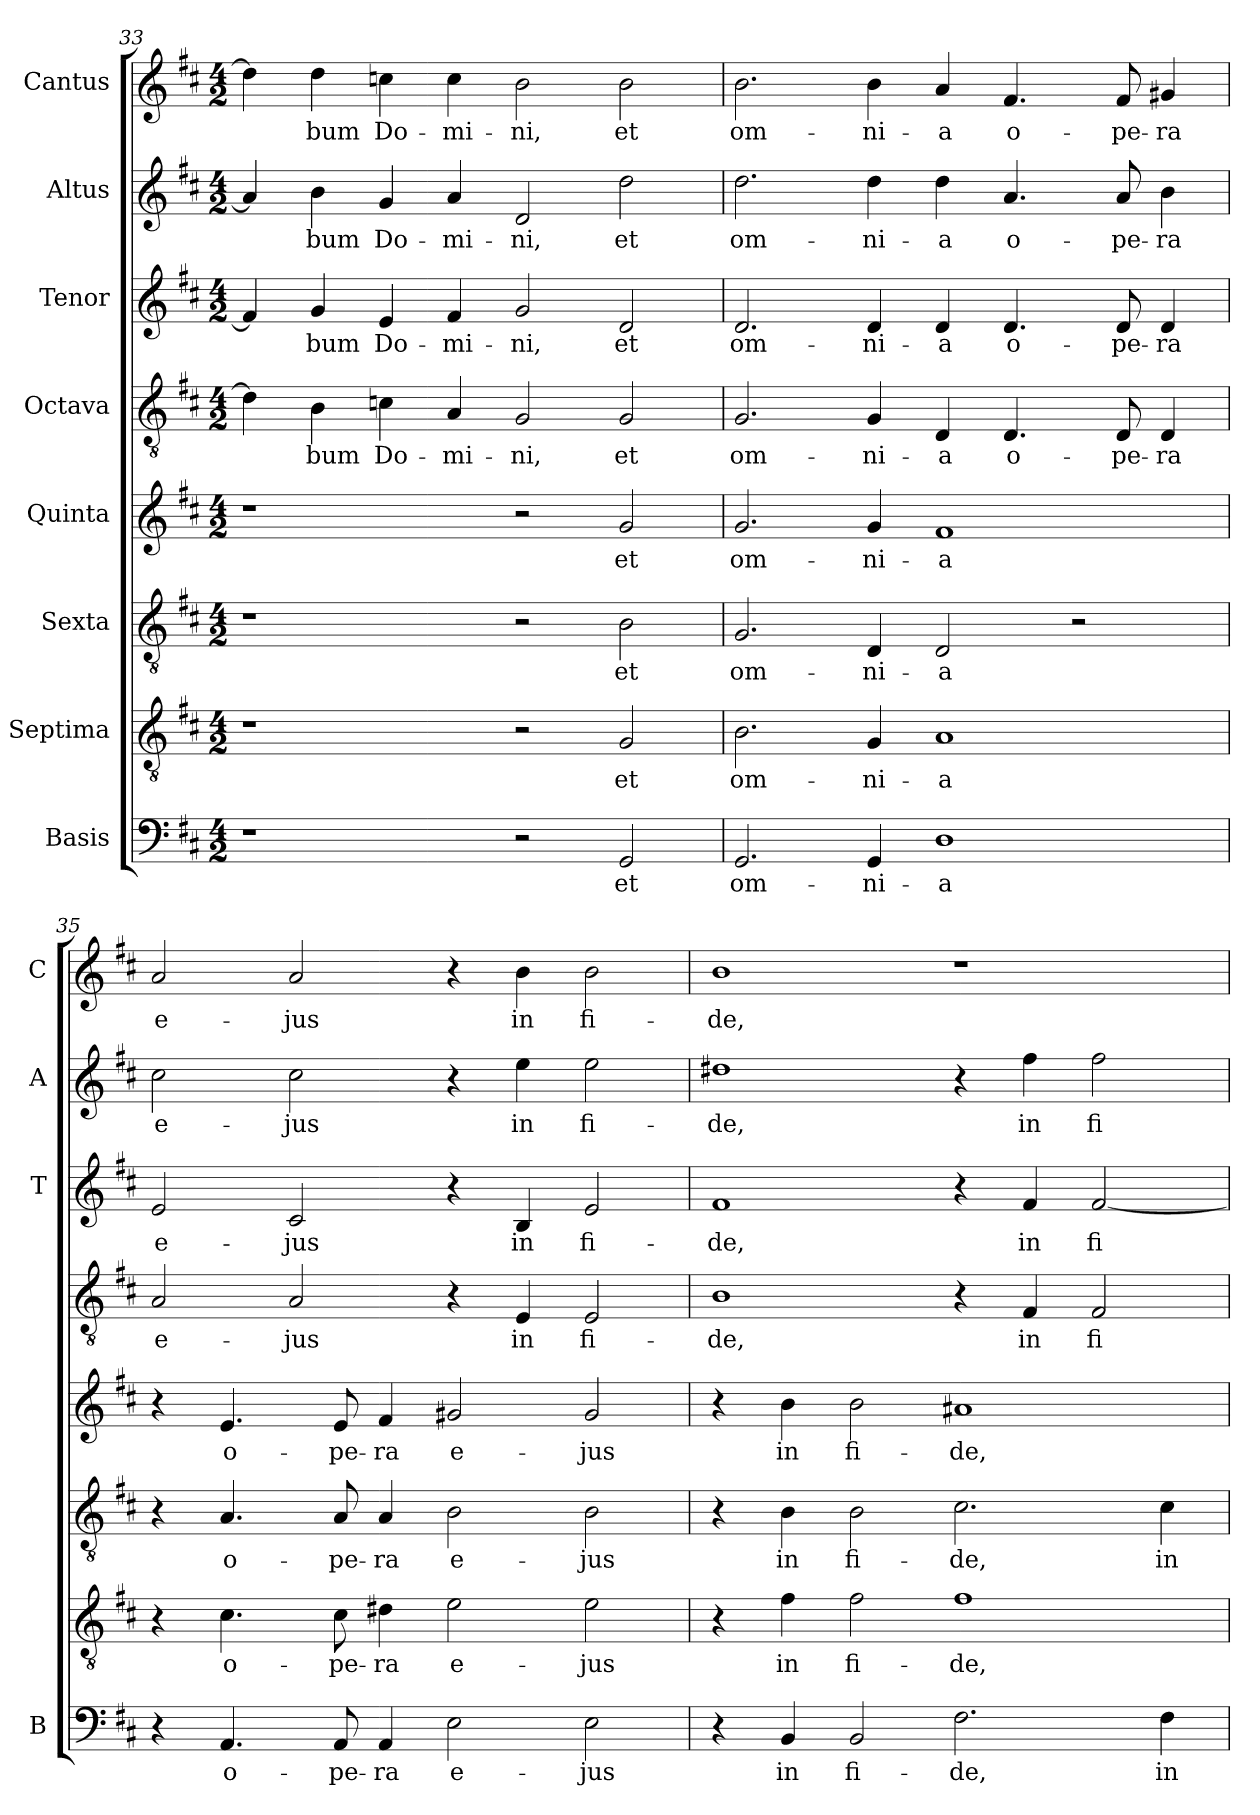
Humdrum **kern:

**kern	**text	**kern	**text	**kern	**text	**kern	**text	**kern	**text	**kern	**text	**kern	**text	**kern	**text
*part8	*part8	*part7	*part7	*part6	*part6	*part5	*part5	*part4	*part4	*part3	*part3	*part2	*part2	*part1	*part1
*staff8	*staff8	*staff7	*staff7	*staff6	*staff6	*staff5	*staff5	*staff4	*staff4	*staff3	*staff3	*staff2	*staff2	*staff1	*staff1
*I"Basis	*	*I"Septima	*	*I"Sexta	*	*I"Quinta	*	*I"Octava	*	*I"Tenor	*	*I"Altus	*	*I"Cantus	*
*I'B	*	*	*	*	*	*	*	*	*	*I'T	*	*I'A	*	*I'C	*
*clefF4	*	*clefGv2	*	*clefGv2	*	*clefG2	*	*clefGv2	*	*clefG2	*	*clefG2	*	*clefG2	*
*k[f#c#]	*	*k[f#c#]	*	*k[f#c#]	*	*k[f#c#]	*	*k[f#c#]	*	*k[f#c#]	*	*k[f#c#]	*	*k[f#c#]	*
*D:	*	*D:	*	*D:	*	*D:	*	*D:	*	*D:	*	*D:	*	*D:	*
*M4/2	*	*M4/2	*	*M4/2	*	*M4/2	*	*M4/2	*	*M4/2	*	*M4/2	*	*M4/2	*
=33	=33	=33	=33	=33	=33	=33	=33	=33	=33	=33	=33	=33	=33	=33	=33
1r	.	1r	.	1r	.	1r	.	4d\]	.	4f#/]	.	4a/]	.	4dd\]	.
!	!	!	!	!	!	!	!	!	!LO:LY:b	!	!LO:LY:b	!	!LO:LY:b	!	!LO:LY:b
.	.	.	.	.	.	.	.	4B\	-bum	4g/	-bum	4b\	-bum	4dd\	-bum
!	!	!	!	!	!	!	!	!	!LO:LY:b	!	!LO:LY:b	!	!LO:LY:b	!	!LO:LY:b
.	.	.	.	.	.	.	.	4cn\	Do-	4e/	Do-	4g/	Do-	4ccn\	Do-
!	!	!	!	!	!	!	!	!	!LO:LY:b	!	!LO:LY:b	!	!LO:LY:b	!	!LO:LY:b
.	.	.	.	.	.	.	.	4A/	-mi-	4f#/	-mi-	4a/	-mi-	4cc\	-mi-
!	!	!	!	!	!	!	!	!	!LO:LY:b	!	!LO:LY:b	!	!LO:LY:b	!	!LO:LY:b
2r	.	2r	.	2r	.	2r	.	2G/	-ni,	2g/	-ni,	2d/	-ni,	2b\	-ni,
!	!LO:LY:b	!	!LO:LY:b	!	!LO:LY:b	!	!LO:LY:b	!	!LO:LY:b	!	!LO:LY:b	!	!LO:LY:b	!	!LO:LY:b
2GG/	et	2G/	et	2B\	et	2g/	et	2G/	et	2d/	et	2dd\	et	2b\	et
=34	=34	=34	=34	=34	=34	=34	=34	=34	=34	=34	=34	=34	=34	=34	=34
!	!LO:LY:b	!	!LO:LY:b	!	!LO:LY:b	!	!LO:LY:b	!	!LO:LY:b	!	!LO:LY:b	!	!LO:LY:b	!	!LO:LY:b
2.GG/	om-	2.B\	om-	2.G/	om-	2.g/	om-	2.G/	om-	2.d/	om-	2.dd\	om-	2.b\	om-
!	!LO:LY:b	!	!LO:LY:b	!	!LO:LY:b	!	!LO:LY:b	!	!LO:LY:b	!	!LO:LY:b	!	!LO:LY:b	!	!LO:LY:b
4GG/	-ni-	4G/	-ni-	4D/	-ni-	4g/	-ni-	4G/	-ni-	4d/	-ni-	4dd\	-ni-	4b\	-ni-
!	!LO:LY:b	!	!LO:LY:b	!	!LO:LY:b	!	!LO:LY:b	!	!LO:LY:b	!	!LO:LY:b	!	!LO:LY:b	!	!LO:LY:b
1D	-a	1A	-a	2D/	-a	1f#	-a	4D/	-a	4d/	-a	4dd\	-a	4a/	-a
!	!	!	!	!	!	!	!	!	!LO:LY:b	!	!LO:LY:b	!	!LO:LY:b	!	!LO:LY:b
.	.	.	.	.	.	.	.	4.D/	o-	4.d/	o-	4.a/	o-	4.f#/	o-
.	.	.	.	2r	.	.	.	.	.	.	.	.	.	.	.
!	!	!	!	!	!	!	!	!	!LO:LY:b	!	!LO:LY:b	!	!LO:LY:b	!	!LO:LY:b
.	.	.	.	.	.	.	.	8D/	-pe-	8d/	-pe-	8a/	-pe-	8f#/	-pe-
!	!	!	!	!	!	!	!	!	!LO:LY:b	!	!LO:LY:b	!	!LO:LY:b	!	!LO:LY:b
.	.	.	.	.	.	.	.	4D/	-ra	4d/	-ra	4b\	-ra	4g#X/	-ra
!!LO:LB:g=z
=35	=35	=35	=35	=35	=35	=35	=35	=35	=35	=35	=35	=35	=35	=35	=35
!	!	!	!	!	!	!	!	!	!LO:LY:b	!	!LO:LY:b	!	!LO:LY:b	!	!LO:LY:b
4r	.	4r	.	4r	.	4r	.	2A/	e-	2e/	e-	2cc#\	e-	2a/	e-
!	!LO:LY:b	!	!LO:LY:b	!	!LO:LY:b	!	!LO:LY:b	!	!	!	!	!	!	!	!
4.AA/	o-	4.c#\	o-	4.A/	o-	4.e/	o-	.	.	.	.	.	.	.	.
!	!	!	!	!	!	!	!	!	!LO:LY:b	!	!LO:LY:b	!	!LO:LY:b	!	!LO:LY:b
.	.	.	.	.	.	.	.	2A/	-jus	2c#/	-jus	2cc#\	-jus	2a/	-jus
!	!LO:LY:b	!	!LO:LY:b	!	!LO:LY:b	!	!LO:LY:b	!	!	!	!	!	!	!	!
8AA/	-pe-	8c#\	-pe-	8A/	-pe-	8e/	-pe-	.	.	.	.	.	.	.	.
!	!LO:LY:b	!	!LO:LY:b	!	!LO:LY:b	!	!LO:LY:b	!	!	!	!	!	!	!	!
4AA/	-ra	4d#X\	-ra	4A/	-ra	4f#/	-ra	.	.	.	.	.	.	.	.
!	!LO:LY:b	!	!LO:LY:b	!	!LO:LY:b	!	!LO:LY:b	!	!	!	!	!	!	!	!
2E\	e-	2e\	e-	2B\	e-	2g#X/	e-	4r	.	4r	.	4r	.	4r	.
!	!	!	!	!	!	!	!	!	!LO:LY:b	!	!LO:LY:b	!	!LO:LY:b	!	!LO:LY:b
.	.	.	.	.	.	.	.	4E/	in	4B/	in	4ee\	in	4b\	in
!	!LO:LY:b	!	!LO:LY:b	!	!LO:LY:b	!	!LO:LY:b	!	!LO:LY:b	!	!LO:LY:b	!	!LO:LY:b	!	!LO:LY:b
2E\	-jus	2e\	-jus	2B\	-jus	2g#/	-jus	2E/	fi-	2e/	fi-	2ee\	fi-	2b\	fi-
=36	=36	=36	=36	=36	=36	=36	=36	=36	=36	=36	=36	=36	=36	=36	=36
!	!	!	!	!	!	!	!	!	!LO:LY:b	!	!LO:LY:b	!	!LO:LY:b	!	!LO:LY:b
4r	.	4r	.	4r	.	4r	.	1B	-de,	1f#	-de,	1dd#X	-de,	1b	-de,
!	!LO:LY:b	!	!LO:LY:b	!	!LO:LY:b	!	!LO:LY:b	!	!	!	!	!	!	!	!
4BB/	in	4f#\	in	4B\	in	4b\	in	.	.	.	.	.	.	.	.
!	!LO:LY:b	!	!LO:LY:b	!	!LO:LY:b	!	!LO:LY:b	!	!	!	!	!	!	!	!
2BB/	fi-	2f#\	fi-	2B\	fi-	2b\	fi-	.	.	.	.	.	.	.	.
!	!LO:LY:b	!	!LO:LY:b	!	!LO:LY:b	!	!LO:LY:b	!	!	!	!	!	!	!	!
2.F#\	-de,	1f#	-de,	2.c#\	-de,	1a#X	-de,	4r	.	4r	.	4r	.	1r	.
!	!	!	!	!	!	!	!	!	!LO:LY:b	!	!LO:LY:b	!	!LO:LY:b	!	!
.	.	.	.	.	.	.	.	4F#/	in	4f#/	in	4ff#\	in	.	.
!	!	!	!	!	!	!	!	!	!LO:LY:b	!	!LO:LY:b	!	!LO:LY:b	!	!
.	.	.	.	.	.	.	.	2F#/	fi-	[2f#/	fi-	2ff#\	fi-	.	.
!	!LO:LY:b	!	!	!	!LO:LY:b	!	!	!	!	!	!	!	!	!	!
4F#\	in	.	.	4c#\	in	.	.	.	.	.	.	.	.	.	.
=	=	=	=	=	=	=	=	=	=	=	=	=	=	=	=
*-	*-	*-	*-	*-	*-	*-	*-	*-	*-	*-	*-	*-	*-	*-	*-
